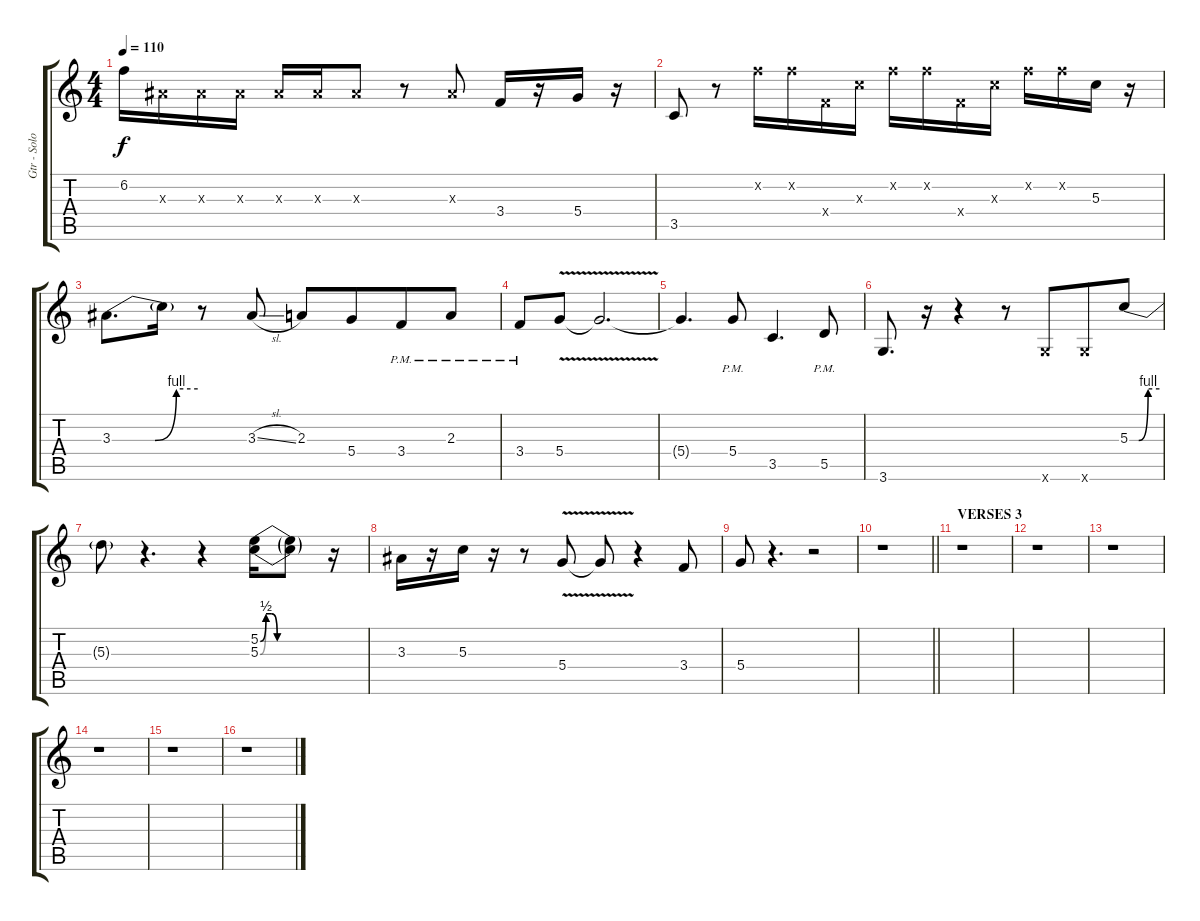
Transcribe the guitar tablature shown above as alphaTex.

\track ("Gtr - Solo" "Gtr - Solo") {instrument overdrivenguitar}
\staff {score tabs}
\tuning (E4 B3 G3 D3 A2 E2) {hide}
\ts (4 4)
\tempo 110
\clef g2
\ks c
6.2.16{dy f} 3.3{x}.16 3.3{x}.16 3.3{x}.16 3.3{x}.16 3.3{x}.16 3.3{x}.8 r.8 3.3{x}.8 3.4.16 r.16 5.4.16 r.16 |
3.5.8 r.8 6.2{x}.16 6.2{x}.16 3.4{x}.16 5.3{x}.16 6.2{x}.16 6.2{x}.16 3.4{x}.16 5.3{x}.16 6.2{x}.16 6.2{x}.16 5.3.16 r.16 |
3.3{be (custom 0 0 15 0 30 0 45 4 60 4)}.8{d} 3.3{t}.16 r.8 3.3{sl}.8 2.3.8 5.4.8{beam merge} 3.4{pm}.8 2.3{pm}.8 |
3.4{pm}.8 5.4{v}.8 5.4{t}.2{d} |
5.4{t}.4{d} 5.4{pm}.8 3.5.4{d} 5.5{pm}.8 |
3.6.8{d} r.16 r.4 r.8 3.6{x}.8{beam merge} 3.6{x}.8 5.3{be (custom 0 0 18 0 37 4 60 4)}.8 |
5.3{t}.8 r.4{d} r.4 (5.2{be (custom 0 0 5 2 10 2 15 0 30 0 60 0)} 5.3{be (custom 0 0 5 2 10 2 15 0 60 0)}).16 (5.2{t} 5.3{t}).8 r.16 |
3.3.16 r.16 5.3.16 r.16 r.8 5.4{v}.8 5.4{t}.8 r.4 3.4.8 |
5.4.8 r.4{d} r.2 |
\barLineRight lightlight
r.1 |
\section ("" "VERSES 3")
r.1 |
r.1 |
r.1 |
r.1 |
r.1 |
r.1
